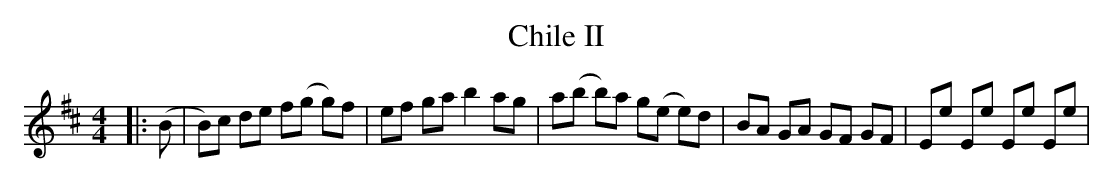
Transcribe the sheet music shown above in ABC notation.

X:1
T:Chile II
M:4/4
L:1/8
K:Bm
|: (B | B)c de f(g g)f | ef ga b2 ag | a(b b)a g(e e)d | BA GA GF GF | Ee Ee Ee Ee |
